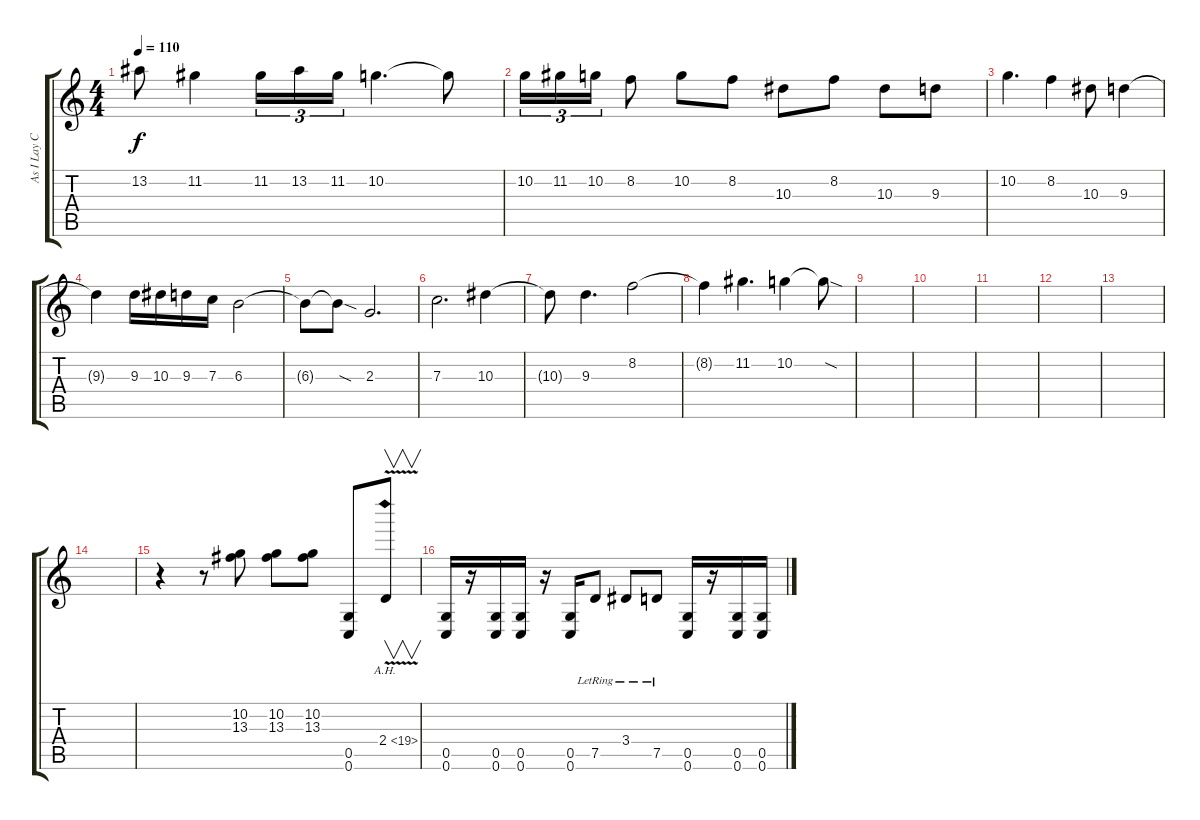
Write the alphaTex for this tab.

\track ("As I Lay Curtis" "As I Lay C") {instrument overdrivenguitar}
\staff {score tabs}
\tuning (D4 A3 F3 C3 G2 C2) {hide}
\ts (4 4)
\tempo 110
\clef g2
\ks c
13.2{t}.8{dy f} 11.2.4 11.2.16{tu (3 2)} 13.2.16{tu (3 2)} 11.2.16{tu (3 2)} 10.2.4{d} 10.2{t}.8 |
10.2.16{tu (3 2)} 11.2.16{tu (3 2)} 10.2.16{tu (3 2)} 8.2.8 10.2.8 8.2.8 10.3.8 8.2.8 10.3.8 9.3.8 |
10.2.4{d} 8.2.4 10.3.8 9.3.4 |
9.3{t}.4 9.3.16 10.3.16 9.3.16 7.3.16 6.3.2 |
6.3{t}.8 6.3{sod t}.8 2.3.2{d} |
7.3.2{d} 10.3.4 |
10.3{t}.8 9.3.4{d} 8.2.2 |
8.2{t}.4 11.2.4{d} 10.2.4 10.2{sod t}.8 |
|
|
|
|
|
|
r.4 r.8 (10.2 13.3).8 (10.2 13.3).8 (10.2 13.3).8 (0.5 0.6).8 2.4{ah 17 v}.8{v} |
(0.5 0.6).16 r.16 (0.5 0.6).16 (0.5 0.6).16 r.16 (0.5 0.6).16 7.5{lr}.8 3.4{lr}.8 7.5{lr}.8 (0.5 0.6).16 r.16 (0.5 0.6).16 (0.5 0.6).16
